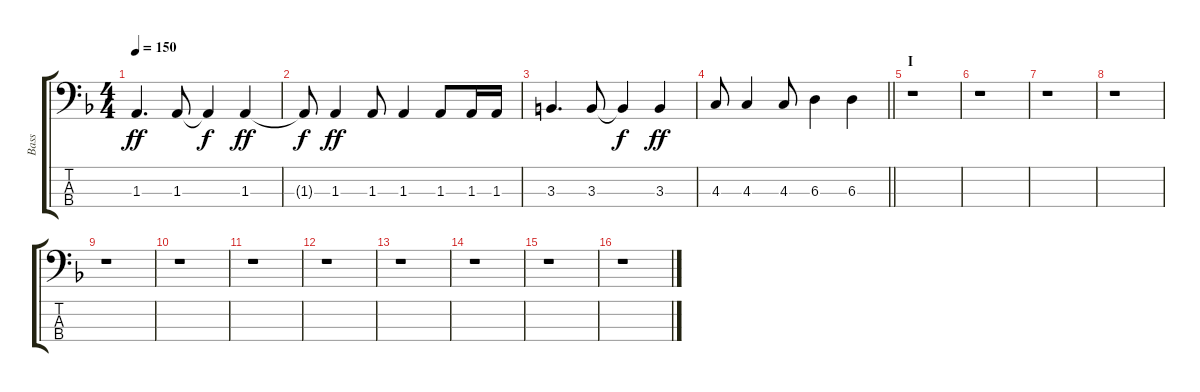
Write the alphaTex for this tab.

\track ("Bass" "Bass") {instrument electricbasspick}
\staff {score tabs}
\tuning (Gb2 Db2 Ab1 Db1) {hide}
\ts (4 4)
\tempo 150
\clef f4
\ks f
1.3.4{d dy ff} 1.3.8 1.3{t}.4{dy f} 1.3.4{dy ff} |
1.3{t}.8{dy f} 1.3.4{dy ff} 1.3.8 1.3.4 1.3.8 1.3.16 1.3.16 |
3.3.4{d} 3.3.8 3.3{t}.4{dy f} 3.3.4{dy ff} |
\barLineRight lightlight
4.3.8 4.3.4 4.3.8 6.3.4 6.3.4 |
\section ("" "I")
r.1 |
r.1 |
r.1 |
r.1 |
r.1 |
r.1 |
r.1 |
r.1 |
r.1 |
r.1 |
r.1 |
r.1
